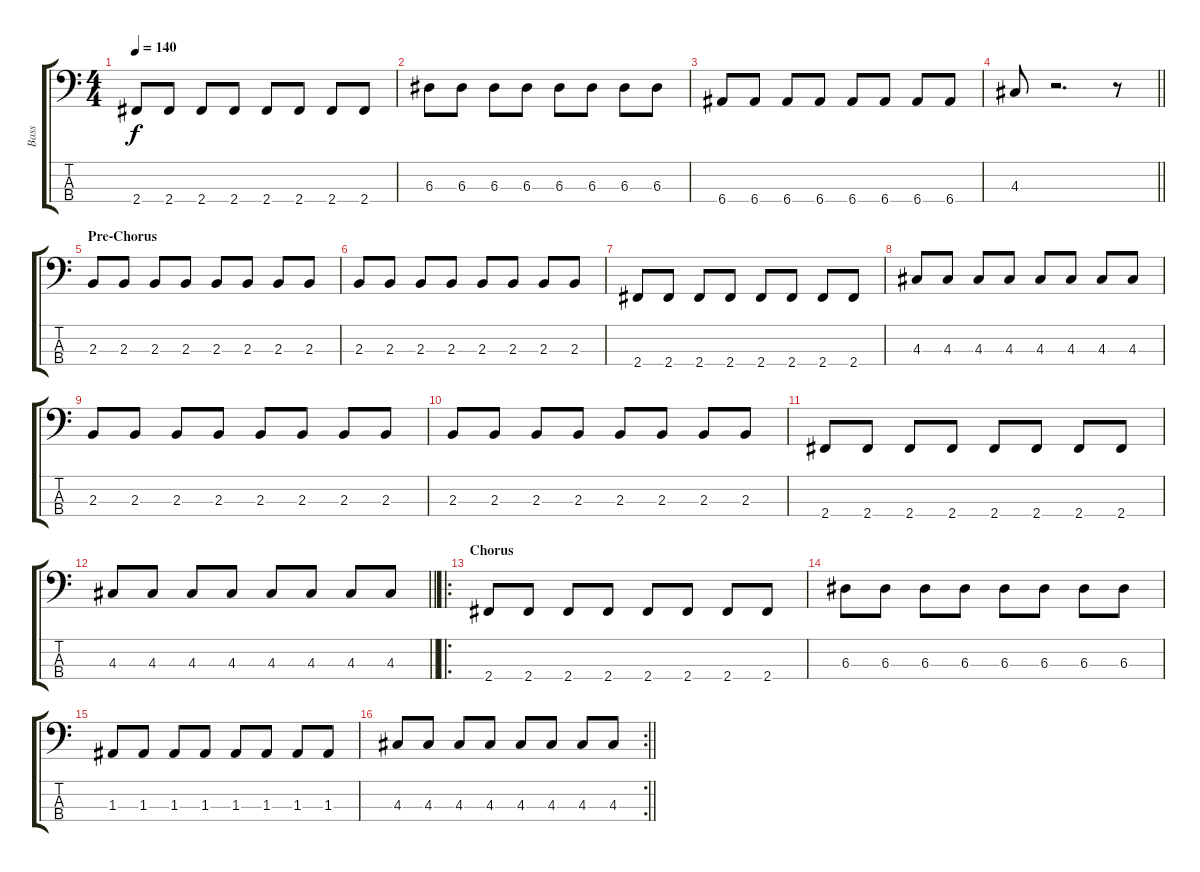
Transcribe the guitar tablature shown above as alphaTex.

\track ("Bass" "Bass") {instrument electricbassfinger}
\staff {score tabs}
\tuning (G2 D2 A1 E1) {hide}
\ts (4 4)
\tempo 140
\clef f4
\ks c
2.4.8{dy f} 2.4.8 2.4.8 2.4.8 2.4.8 2.4.8 2.4.8 2.4.8 |
6.3.8 6.3.8 6.3.8 6.3.8 6.3.8 6.3.8 6.3.8 6.3.8 |
6.4.8 6.4.8 6.4.8 6.4.8 6.4.8 6.4.8 6.4.8 6.4.8 |
\barLineRight lightlight
4.3.8 r.2{d} r.8 |
\section ("" "Pre-Chorus")
2.3.8 2.3.8 2.3.8 2.3.8 2.3.8 2.3.8 2.3.8 2.3.8 |
2.3.8 2.3.8 2.3.8 2.3.8 2.3.8 2.3.8 2.3.8 2.3.8 |
2.4.8 2.4.8 2.4.8 2.4.8 2.4.8 2.4.8 2.4.8 2.4.8 |
4.3.8 4.3.8 4.3.8 4.3.8 4.3.8 4.3.8 4.3.8 4.3.8 |
2.3.8 2.3.8 2.3.8 2.3.8 2.3.8 2.3.8 2.3.8 2.3.8 |
2.3.8 2.3.8 2.3.8 2.3.8 2.3.8 2.3.8 2.3.8 2.3.8 |
2.4.8 2.4.8 2.4.8 2.4.8 2.4.8 2.4.8 2.4.8 2.4.8 |
\barLineRight lightlight
4.3.8 4.3.8 4.3.8 4.3.8 4.3.8 4.3.8 4.3.8 4.3.8 |
\ro
\section ("" "Chorus")
2.4.8 2.4.8 2.4.8 2.4.8 2.4.8 2.4.8 2.4.8 2.4.8 |
6.3.8 6.3.8 6.3.8 6.3.8 6.3.8 6.3.8 6.3.8 6.3.8 |
1.3.8 1.3.8 1.3.8 1.3.8 1.3.8 1.3.8 1.3.8 1.3.8 |
\rc 2
\barLineRight lightlight
4.3.8 4.3.8 4.3.8 4.3.8 4.3.8 4.3.8 4.3.8 4.3.8
